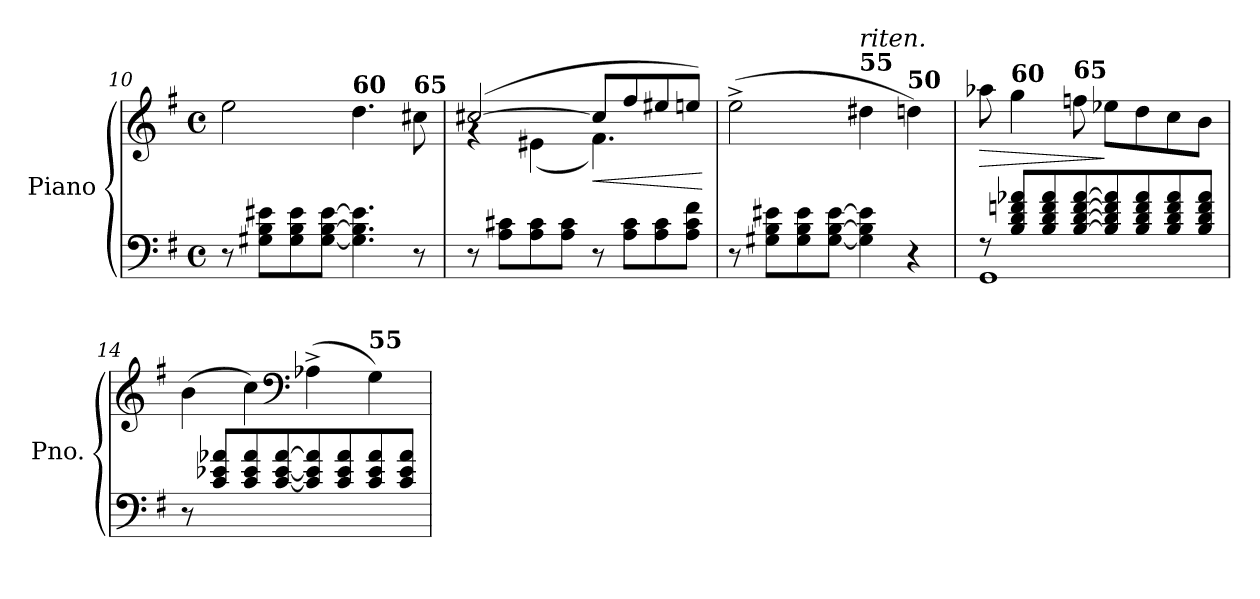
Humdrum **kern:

**kern	**kern	**dynam
*part1	*part1	*part1
*staff2	*staff1	*staff1/2
*I"Piano	*	*
*I'Pno.	*	*
!!LO:LB:g=z
*clefF4	*clefG2	*
*k[f#]	*k[f#]	*
*M4/4	*M4/4	*
*met(c)	*met(c)	*
=10	=10	=10
8r	2ee\	.
8G#X\ 8B\ 8e#X\L	.	.
8G#\ 8B\ 8e#\	.	.
[8G#\ [8B\ [8e#\J	.	.
!	!LO:TX:a:B:t=60	!
4.G#\] 4.B\] 4.e#\]	4.dd\	.
!	!LO:TX:a:B:t=65	!
8r	8cc#X\	.
=11	=11	=11
*	*^	*
8r	(>[2cc#X/	4rg	.
8A\ 8c#X\L	.	.	.
8A\ 8c#\	.	(<4e#X\	.
8A\ 8c#\J	.	.	.
!	!	!	!LO:HP:b
8r	8cc#/L]	4.f#\)	<
8A\ 8c#\L	8ff#/	.	.
8A\ 8c#\	8ee#X/	.	.
8A\ 8c#\ 8f#\J	8een/J)	8ryy	.
*	*v	*v	*
.	.	[
=12	=12	=12
8r	(>2ee^\	.
8G#X\ 8B\ 8e#X\L	.	.
8G#\ 8B\ 8e#\	.	.
[8G#\ [8B\ [8e#\J	.	.
!	!LO:TX:a:B:t=55	!
!	!LO:TX:a:t=rit<i>en</i>.	!
4G#\] 4B\] 4e#\]	4dd#X\	.
!	!LO:TX:a:B:t=50	!
4r	4ddn\)	.
=13	=13	=13
*^	*	*
!	!	!	!LO:HP:b
8rF	1GG	8aa-X\	>
!	!	!LO:TX:a:B:t=60	!
8B/ 8d/ 8fn/ 8a-X/L	.	4gg\	.
8B/ 8d/ 8f/ 8a-/	.	.	.
!	!	!LO:TX:a:B:t=65	!
[8B/ [8d/ [8f/ [8a-/	.	8ffn\	.
8B/] 8d/] 8f/] 8a-/]	.	8ee-X\L	]
8B/ 8d/ 8f/ 8a-/	.	8dd\	.
8B/ 8d/ 8f/ 8a-/	.	8cc\	.
8B/ 8d/ 8f/ 8a-/J	.	8b\J	.
*v	*v	*	*
=14	=14	=14
8r	(>4b\	.
8c/ 8e-X/ 8a-X/L	.	.
8c/ 8e-/ 8a-/	4cc\)	.
[8c/ [8e-/ [8a-/	.	.
*	*clefF4	*
8c/] 8e-/] 8a-/]	(>4A-X^\	.
8c/ 8e-/ 8a-/	.	.
!	!LO:TX:a:B:t=55	!
8c/ 8e-/ 8a-/	4G\)	.
8c/ 8e-/ 8a-/J	.	.
=	=	=
*-	*-	*-
